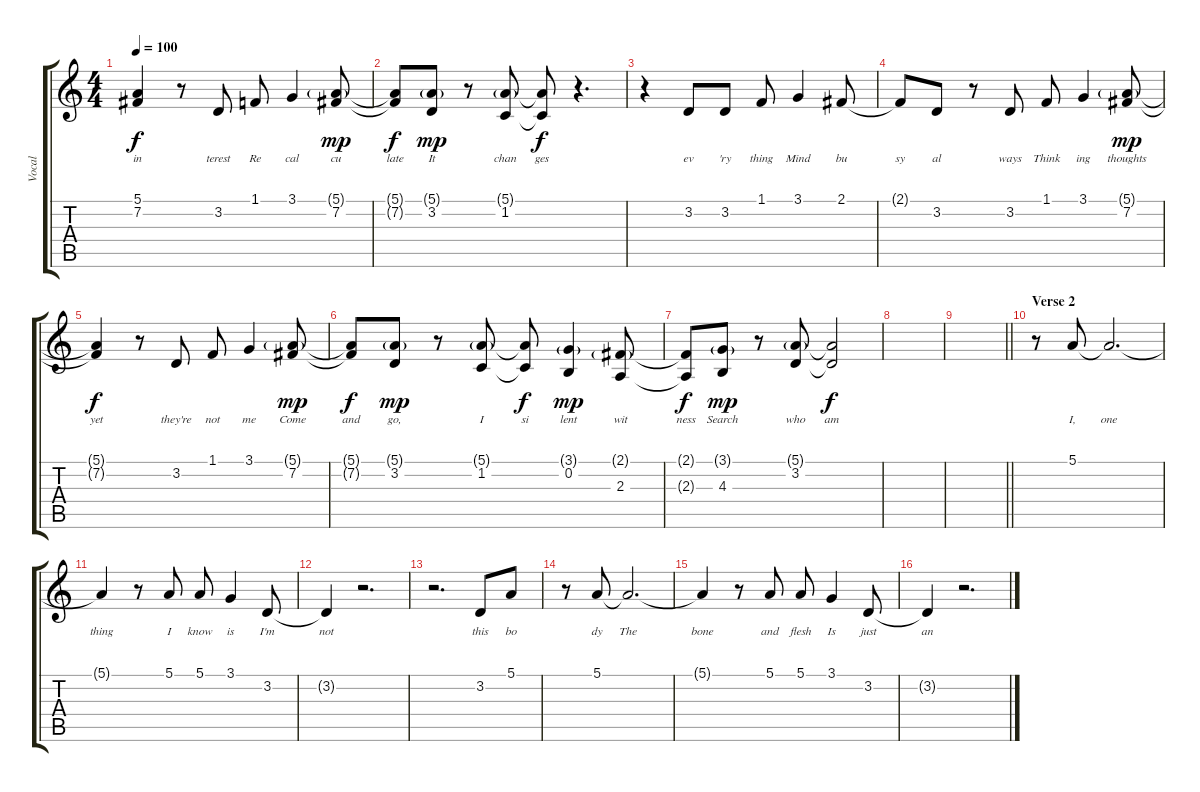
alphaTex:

\track ("Vocal" "Vocal") {instrument acousticgrandpiano}
\staff {score tabs}
\tuning (E4 B3 G3 D3 A2 E2) {hide}
\ts (4 4)
\tempo 100
\clef g2
\ks c
(5.1{t} 7.2{t}).4{lyrics (0 "in") lyrics (1 "") lyrics (2 "") lyrics (3 "") lyrics (4 "") dy f} r.8 3.2.8{lyrics (0 "terest") lyrics (1 "") lyrics (2 "") lyrics (3 "") lyrics (4 "")} 1.1.8{lyrics (0 "Re") lyrics (1 "") lyrics (2 "") lyrics (3 "") lyrics (4 "")} 3.1.4{lyrics (0 "cal") lyrics (1 "") lyrics (2 "") lyrics (3 "") lyrics (4 "")} (5.1{g} 7.2).8{lyrics (0 "cu") lyrics (1 "") lyrics (2 "") lyrics (3 "") lyrics (4 "") dy mp} |
(5.1{t} 7.2{t}).8{lyrics (0 "late") lyrics (1 "") lyrics (2 "") lyrics (3 "") lyrics (4 "") dy f} (5.1{g} 3.2).8{lyrics (0 "It") lyrics (1 "") lyrics (2 "") lyrics (3 "") lyrics (4 "") dy mp} r.8 (5.1{g} 1.2).8{lyrics (0 "chan") lyrics (1 "") lyrics (2 "") lyrics (3 "") lyrics (4 "")} (5.1{t} 1.2{t}).8{lyrics (0 "ges") lyrics (1 "") lyrics (2 "") lyrics (3 "") lyrics (4 "") dy f} r.4{d} |
r.4 3.2.8{lyrics (0 "ev") lyrics (1 "") lyrics (2 "") lyrics (3 "") lyrics (4 "")} 3.2.8{lyrics (0 "'ry") lyrics (1 "") lyrics (2 "") lyrics (3 "") lyrics (4 "")} 1.1.8{lyrics (0 "thing") lyrics (1 "") lyrics (2 "") lyrics (3 "") lyrics (4 "")} 3.1.4{lyrics (0 "Mind") lyrics (1 "") lyrics (2 "") lyrics (3 "") lyrics (4 "")} 2.1.8{lyrics (0 "bu") lyrics (1 "") lyrics (2 "") lyrics (3 "") lyrics (4 "")} |
2.1{t}.8{lyrics (0 "sy") lyrics (1 "") lyrics (2 "") lyrics (3 "") lyrics (4 "")} 3.2.8{lyrics (0 "al") lyrics (1 "") lyrics (2 "") lyrics (3 "") lyrics (4 "")} r.8 3.2.8{lyrics (0 "ways") lyrics (1 "") lyrics (2 "") lyrics (3 "") lyrics (4 "")} 1.1.8{lyrics (0 "Think") lyrics (1 "") lyrics (2 "") lyrics (3 "") lyrics (4 "")} 3.1.4{lyrics (0 "ing") lyrics (1 "") lyrics (2 "") lyrics (3 "") lyrics (4 "")} (5.1{g} 7.2).8{lyrics (0 "thoughts") lyrics (1 "") lyrics (2 "") lyrics (3 "") lyrics (4 "") dy mp} |
(5.1{t} 7.2{t}).4{lyrics (0 "yet") lyrics (1 "") lyrics (2 "") lyrics (3 "") lyrics (4 "") dy f} r.8 3.2.8{lyrics (0 "they're") lyrics (1 "") lyrics (2 "") lyrics (3 "") lyrics (4 "")} 1.1.8{lyrics (0 "not") lyrics (1 "") lyrics (2 "") lyrics (3 "") lyrics (4 "")} 3.1.4{lyrics (0 "me") lyrics (1 "") lyrics (2 "") lyrics (3 "") lyrics (4 "")} (5.1{g} 7.2).8{lyrics (0 "Come") lyrics (1 "") lyrics (2 "") lyrics (3 "") lyrics (4 "") dy mp} |
(5.1{t} 7.2{t}).8{lyrics (0 "and") lyrics (1 "") lyrics (2 "") lyrics (3 "") lyrics (4 "") dy f} (5.1{g} 3.2).8{lyrics (0 "go,") lyrics (1 "") lyrics (2 "") lyrics (3 "") lyrics (4 "") dy mp} r.8 (5.1{g} 1.2).8{lyrics (0 "I") lyrics (1 "") lyrics (2 "") lyrics (3 "") lyrics (4 "")} (5.1{t} 1.2{t}).8{lyrics (0 "si") lyrics (1 "") lyrics (2 "") lyrics (3 "") lyrics (4 "") dy f} (3.1{g} 0.2).4{lyrics (0 "lent") lyrics (1 "") lyrics (2 "") lyrics (3 "") lyrics (4 "") dy mp} (2.1{g} 2.3).8{lyrics (0 "wit") lyrics (1 "") lyrics (2 "") lyrics (3 "") lyrics (4 "")} |
(2.1{t} 2.3{t}).8{lyrics (0 "ness") lyrics (1 "") lyrics (2 "") lyrics (3 "") lyrics (4 "") dy f} (3.1{g} 4.3).8{lyrics (0 "Search") lyrics (1 "") lyrics (2 "") lyrics (3 "") lyrics (4 "") dy mp} r.8 (5.1{g} 3.2).8{lyrics (0 "who") lyrics (1 "") lyrics (2 "") lyrics (3 "") lyrics (4 "")} (5.1{t} 3.2{t}).2{lyrics (0 "am") lyrics (1 "") lyrics (2 "") lyrics (3 "") lyrics (4 "") dy f} |
|
\barLineRight lightlight
|
\section ("" "Verse 2")
r.8 5.1.8{lyrics (0 "I,") lyrics (1 "") lyrics (2 "") lyrics (3 "") lyrics (4 "")} 5.1{t}.2{d lyrics (0 "one") lyrics (1 "") lyrics (2 "") lyrics (3 "") lyrics (4 "")} |
5.1{t}.4{lyrics (0 "thing") lyrics (1 "") lyrics (2 "") lyrics (3 "") lyrics (4 "")} r.8 5.1.8{lyrics (0 "I") lyrics (1 "") lyrics (2 "") lyrics (3 "") lyrics (4 "")} 5.1.8{lyrics (0 "know") lyrics (1 "") lyrics (2 "") lyrics (3 "") lyrics (4 "")} 3.1.4{lyrics (0 "is") lyrics (1 "") lyrics (2 "") lyrics (3 "") lyrics (4 "")} 3.2.8{lyrics (0 "I'm") lyrics (1 "") lyrics (2 "") lyrics (3 "") lyrics (4 "")} |
3.2{t}.4{lyrics (0 "not") lyrics (1 "") lyrics (2 "") lyrics (3 "") lyrics (4 "")} r.2{d} |
r.2{d} 3.2.8{lyrics (0 "this") lyrics (1 "") lyrics (2 "") lyrics (3 "") lyrics (4 "")} 5.1.8{lyrics (0 "bo") lyrics (1 "") lyrics (2 "") lyrics (3 "") lyrics (4 "")} |
r.8 5.1.8{lyrics (0 "dy") lyrics (1 "") lyrics (2 "") lyrics (3 "") lyrics (4 "")} 5.1{t}.2{d lyrics (0 "The") lyrics (1 "") lyrics (2 "") lyrics (3 "") lyrics (4 "")} |
5.1{t}.4{lyrics (0 "bone") lyrics (1 "") lyrics (2 "") lyrics (3 "") lyrics (4 "")} r.8 5.1.8{lyrics (0 "and") lyrics (1 "") lyrics (2 "") lyrics (3 "") lyrics (4 "")} 5.1.8{lyrics (0 "flesh") lyrics (1 "") lyrics (2 "") lyrics (3 "") lyrics (4 "")} 3.1.4{lyrics (0 "Is") lyrics (1 "") lyrics (2 "") lyrics (3 "") lyrics (4 "")} 3.2.8{lyrics (0 "just") lyrics (1 "") lyrics (2 "") lyrics (3 "") lyrics (4 "")} |
3.2{t}.4{lyrics (0 "an") lyrics (1 "") lyrics (2 "") lyrics (3 "") lyrics (4 "")} r.2{d}
